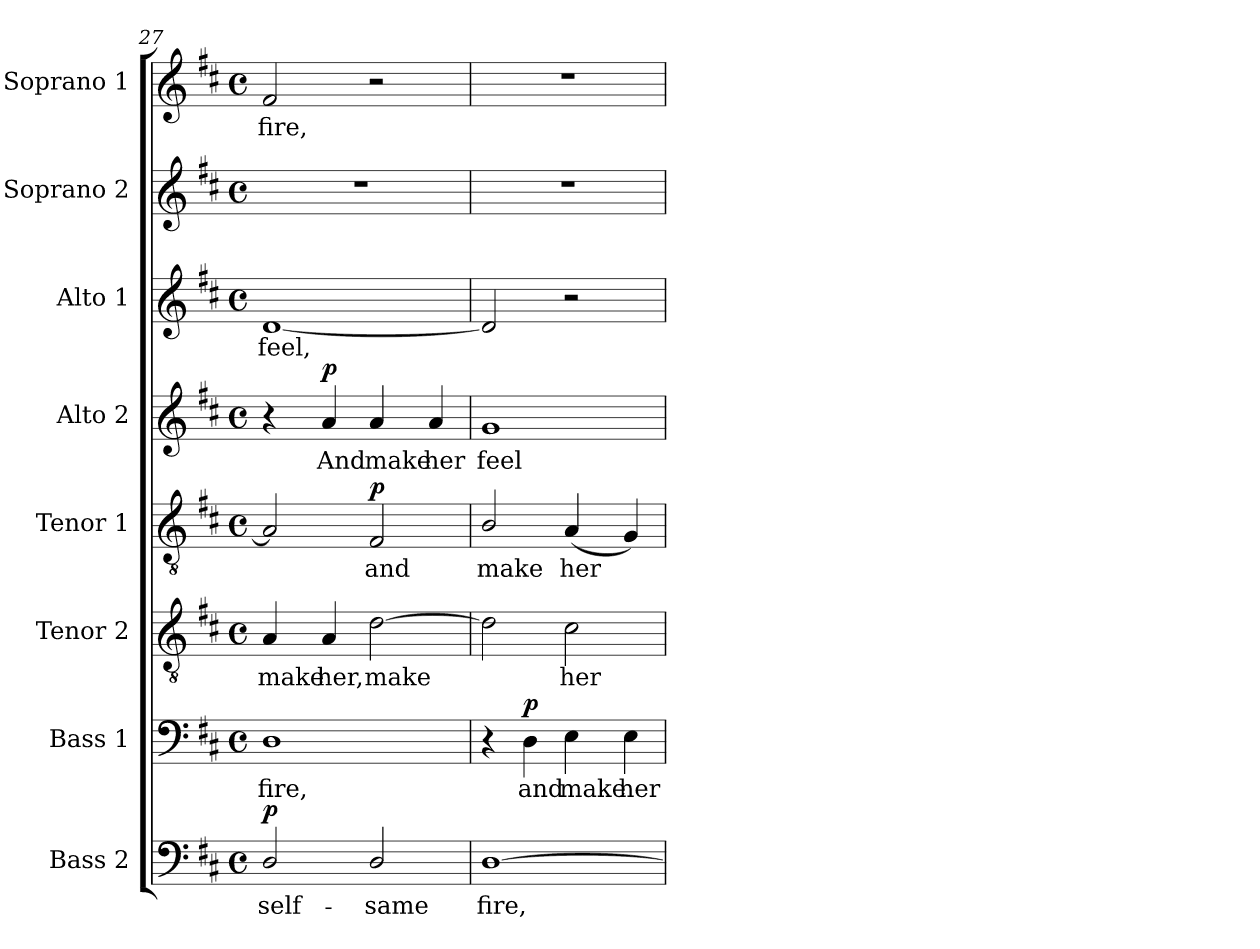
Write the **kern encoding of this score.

**kern	**text	**dynam	**kern	**text	**dynam	**kern	**text	**kern	**text	**dynam	**kern	**text	**dynam	**kern	**text	**kern	**kern	**text
*part8	*part8	*part8	*part7	*part7	*part7	*part6	*part6	*part5	*part5	*part5	*part4	*part4	*part4	*part3	*part3	*part2	*part1	*part1
*staff8	*staff8	*staff8	*staff7	*staff7	*staff7	*staff6	*staff6	*staff5	*staff5	*staff5	*staff4	*staff4	*staff4	*staff3	*staff3	*staff2	*staff1	*staff1
*I"Bass 2	*	*	*I"Bass 1	*	*	*I"Tenor 2	*	*I"Tenor 1	*	*	*I"Alto 2	*	*	*I"Alto 1	*	*I"Soprano 2	*I"Soprano 1	*
*I'B2.	*	*	*I'B1.	*	*	*I'T2.	*	*I'T1.	*	*	*I'A2.	*	*	*I'A1.	*	*I'S2.	*I'S1.	*
!!LO:LB:g=z
*clefF4	*	*	*clefF4	*	*	*clefGv2	*	*clefGv2	*	*	*clefG2	*	*	*clefG2	*	*clefG2	*clefG2	*
*	*	*	*	*	*	*ITrd7c12	*	*ITrd7c12	*	*	*	*	*	*	*	*	*	*
*k[f#c#]	*	*	*k[f#c#]	*	*	*k[f#c#]	*	*k[f#c#]	*	*	*k[f#c#]	*	*	*k[f#c#]	*	*k[f#c#]	*k[f#c#]	*
*D:	*	*	*D:	*	*	*D:	*	*D:	*	*	*D:	*	*	*D:	*	*D:	*D:	*
*M4/4	*	*	*M4/4	*	*	*M4/4	*	*M4/4	*	*	*M4/4	*	*	*M4/4	*	*M4/4	*M4/4	*
*met(c)	*	*	*met(c)	*	*	*met(c)	*	*met(c)	*	*	*met(c)	*	*	*met(c)	*	*met(c)	*met(c)	*
=27	=27	=27	=27	=27	=27	=27	=27	=27	=27	=27	=27	=27	=27	=27	=27	=27	=27	=27
!	!LO:LY:b:color=#000000	!	!	!	!	!	!	!	!	!	!	!	!	!	!	!	!	!
!	!	!	!	!LO:LY:b:color=#000000	!	!	!	!	!	!	!	!	!	!	!	!	!	!
!	!	!	!	!	!	!	!LO:LY:b:color=#000000	!	!	!	!	!	!	!	!	!	!	!
!	!	!	!	!	!	!	!	!	!	!	!	!	!	!	!LO:LY:b:color=#000000	!	!	!
!	!	!	!	!	!	!	!	!	!	!	!	!	!	!	!	!	!	!LO:LY:b:color=#000000
2Di/	self-	p	1Di	fire,	.	4AAi/	make	2AAi/]	.	.	4r	.	.	[1di	feel,	1r	2f#i/	fire,
!	!	!	!	!	!	!	!LO:LY:b:color=#000000	!	!	!	!	!	!	!	!	!	!	!
!	!	!	!	!	!	!	!	!	!	!	!	!LO:LY:b:color=#000000	!	!	!	!	!	!
.	.	.	.	.	.	4AAi/	her,	.	.	.	4ai/	And	p	.	.	.	.	.
!	!LO:LY:b:color=#000000	!	!	!	!	!	!	!	!	!	!	!	!	!	!	!	!	!
!	!	!	!	!	!	!	!LO:LY:b:color=#000000	!	!	!	!	!	!	!	!	!	!	!
!	!	!	!	!	!	!	!	!	!LO:LY:b:color=#000000	!	!	!	!	!	!	!	!	!
!	!	!	!	!	!	!	!	!	!	!	!	!LO:LY:b:color=#000000	!	!	!	!	!	!
2Di/	-same	.	.	.	.	[2Di\	make	2FF#i/	and	p	4ai/	make	.	.	.	.	2r	.
!	!	!	!	!	!	!	!	!	!	!	!	!LO:LY:b:color=#000000	!	!	!	!	!	!
.	.	.	.	.	.	.	.	.	.	.	4ai/	her	.	.	.	.	.	.
=28	=28	=28	=28	=28	=28	=28	=28	=28	=28	=28	=28	=28	=28	=28	=28	=28	=28	=28
!	!LO:LY:b:color=#000000	!	!	!	!	!	!	!	!	!	!	!	!	!	!	!	!	!
!	!	!	!	!	!	!	!	!	!LO:LY:b:color=#000000	!	!	!	!	!	!	!	!	!
!	!	!	!	!	!	!	!	!	!	!	!	!LO:LY:b:color=#000000	!	!	!	!	!	!
[1Di	fire,	.	4r	.	.	2Di\]	.	2BBi/	make	.	1gi	feel	.	2di/]	.	1r	1r	.
!	!	!	!	!LO:LY:b:color=#000000	!	!	!	!	!	!	!	!	!	!	!	!	!	!
.	.	.	4Di\	and	p	.	.	.	.	.	.	.	.	.	.	.	.	.
!	!	!	!	!LO:LY:b:color=#000000	!	!	!	!	!	!	!	!	!	!	!	!	!	!
!	!	!	!	!	!	!	!LO:LY:b:color=#000000	!	!	!	!	!	!	!	!	!	!	!
!	!	!	!	!	!	!	!	!	!LO:LY:b:color=#000000	!	!	!	!	!	!	!	!	!
.	.	.	4Ei\	make	.	2C#i\	her	(4AAi/	her	.	.	.	.	2r	.	.	.	.
!	!	!	!	!LO:LY:b:color=#000000	!	!	!	!	!	!	!	!	!	!	!	!	!	!
.	.	.	4Ei\	her	.	.	.	4GGi/)	.	.	.	.	.	.	.	.	.	.
=	=	=	=	=	=	=	=	=	=	=	=	=	=	=	=	=	=	=
*-	*-	*-	*-	*-	*-	*-	*-	*-	*-	*-	*-	*-	*-	*-	*-	*-	*-	*-
